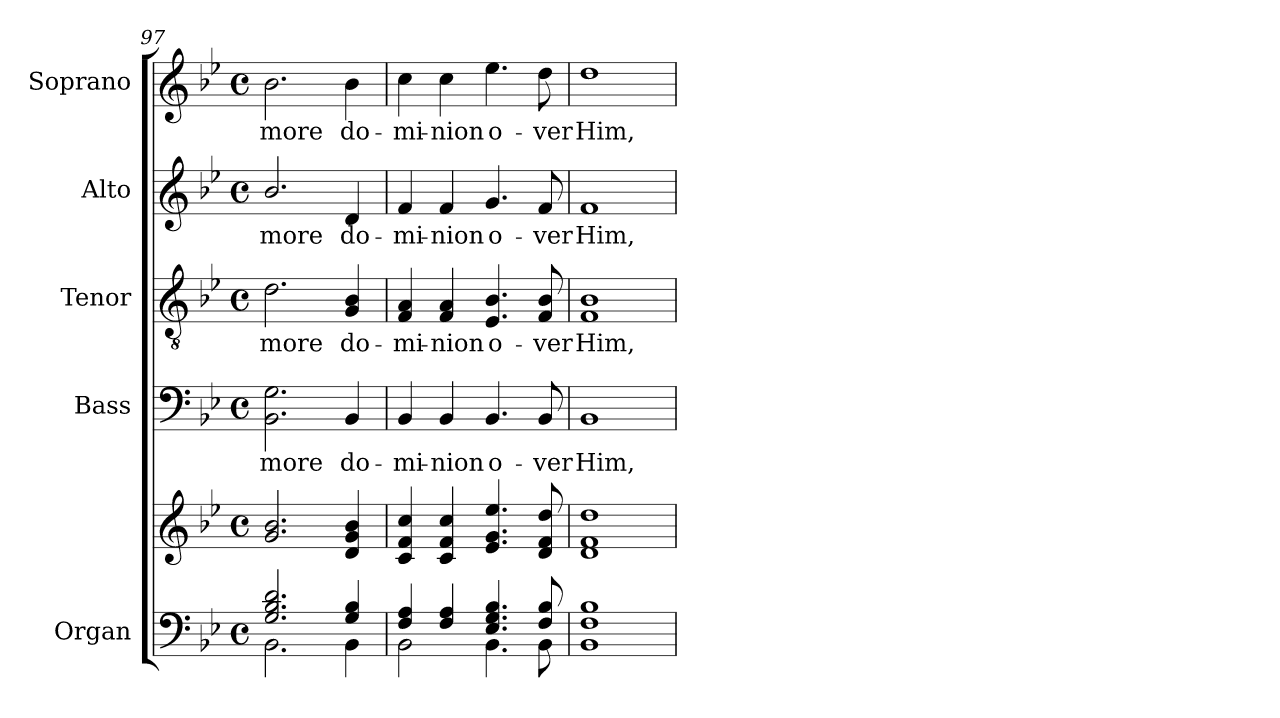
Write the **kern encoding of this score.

**kern	**kern	**kern	**text	**kern	**text	**kern	**text	**kern	**text
*part5	*part5	*part4	*part4	*part3	*part3	*part2	*part2	*part1	*part1
*staff6	*staff5	*staff4	*staff4	*staff3	*staff3	*staff2	*staff2	*staff1	*staff1
*I"Organ	*	*I"Bass	*	*I"Tenor	*	*I"Alto	*	*I"Soprano	*
*	*	*I'B	*	*I'T	*	*I'A	*	*I'S	*
!!LO:LB:g=z
*clefF4	*clefG2	*clefF4	*	*clefGv2	*	*clefG2	*	*clefG2	*
*k[b-e-]	*k[b-e-]	*k[b-e-]	*	*k[b-e-]	*	*k[b-e-]	*	*k[b-e-]	*
*B-:	*B-:	*B-:	*	*B-:	*	*B-:	*	*B-:	*
*M4/4	*M4/4	*M4/4	*	*M4/4	*	*M4/4	*	*M4/4	*
*met(c)	*met(c)	*met(c)	*	*met(c)	*	*met(c)	*	*met(c)	*
=97	=97	=97	=97	=97	=97	=97	=97	=97	=97
*^	*^	*	*	*	*	*	*	*	*
!	!	!	!	!	!LO:LY:b	!	!LO:LY:b	!	!LO:LY:b	!	!LO:LY:b
2.G/ 2.B-/ 2.d/	2.BB-\	2.g 2.b-	1ryy	2.BB- 2.G	more	2.d	more	2.b-/	more	2.b-	more
!	!	!	!	!	!LO:LY:b	!	!LO:LY:b	!	!LO:LY:b	!	!LO:LY:b
4G/ 4B-/	4BB-\	4d 4g 4b-	.	4BB-	do-	4G 4B-	do-	4d	do-	4b-	do-
=98	=98	=98	=98	=98	=98	=98	=98	=98	=98	=98	=98
!	!	!	!	!	!LO:LY:b	!	!LO:LY:b	!	!LO:LY:b	!	!LO:LY:b
4F/ 4A/	2BB-\	4c 4f 4cc	1ryy	4BB-	-mi-	4F 4A	-mi-	4f	-mi-	4cc	-mi-
!	!	!	!	!	!LO:LY:b	!	!LO:LY:b	!	!LO:LY:b	!	!LO:LY:b
4F/ 4A/	.	4c 4f 4cc	.	4BB-	-nion	4F 4A	-nion	4f	-nion	4cc	-nion
!	!	!	!	!	!LO:LY:b	!	!LO:LY:b	!	!LO:LY:b	!	!LO:LY:b
4.E-/ 4.G/ 4.B-/	4.BB-\	4.e- 4.g 4.ee-	.	4.BB-	o-	4.E- 4.B-	o-	4.g	o-	4.ee-	o-
!	!	!	!	!	!LO:LY:b	!	!LO:LY:b	!	!LO:LY:b	!	!LO:LY:b
8F/ 8B-/	8BB-\	8d 8f 8dd	.	8BB-	-ver	8F 8B-	-ver	8f	-ver	8dd	-ver
=99	=99	=99	=99	=99	=99	=99	=99	=99	=99	=99	=99
!	!	!	!	!	!LO:LY:b	!	!LO:LY:b	!	!LO:LY:b	!	!LO:LY:b
1F/ 1B-/	1BB-\	1d 1f 1dd	1ryy	1BB-	Him,	1F 1B-	Him,	1f	Him,	1dd	Him,
*v	*v	*	*	*	*	*	*	*	*	*	*
*	*v	*v	*	*	*	*	*	*	*	*
=	=	=	=	=	=	=	=	=	=
*-	*-	*-	*-	*-	*-	*-	*-	*-	*-
